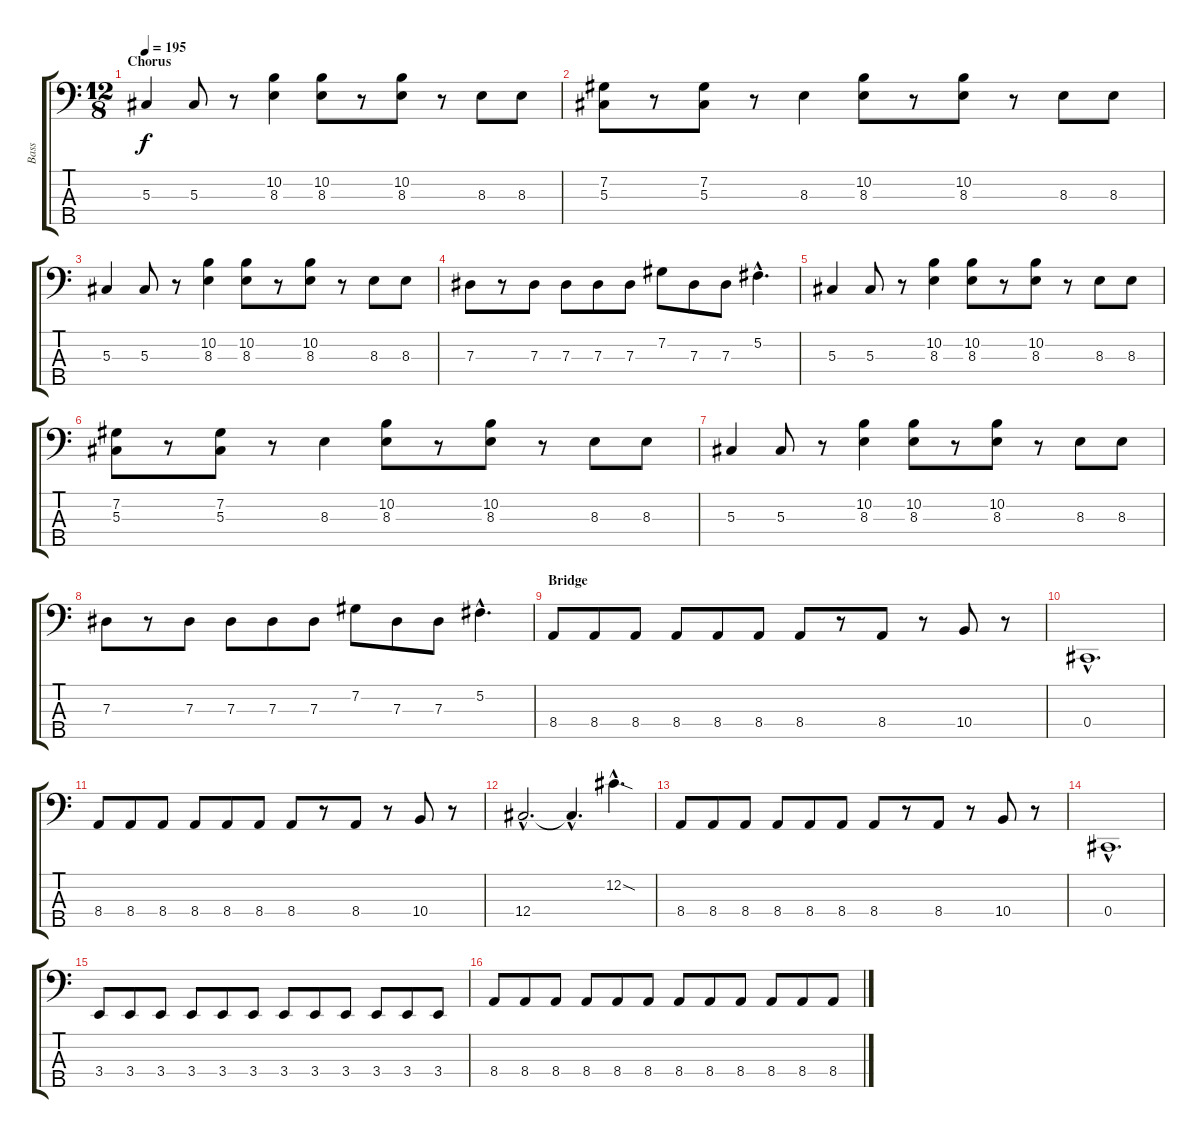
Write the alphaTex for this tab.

\track ("Bass" "Bass") {instrument slapbass1}
\staff {score tabs}
\tuning (Gb2 Db2 Ab1 Db1 Bb0) {hide}
\ts (12 8)
\section ("" "Chorus")
\tempo 195
\clef f4
\ks c
5.3.4{dy f} 5.3.8 r.8 (10.2 8.3).4 (10.2 8.3).8 r.8 (10.2 8.3).8 r.8 8.3.8 8.3.8 |
(7.2 5.3).8 r.8 (7.2 5.3).8 r.8 8.3.4 (10.2 8.3).8 r.8 (10.2 8.3).8 r.8 8.3.8 8.3.8 |
5.3.4 5.3.8 r.8 (10.2 8.3).4 (10.2 8.3).8 r.8 (10.2 8.3).8 r.8 8.3.8 8.3.8 |
7.3.8 r.8 7.3.8 7.3.8 7.3.8 7.3.8 7.2.8 7.3.8 7.3.8 5.2{hac}.4{d} |
5.3.4 5.3.8 r.8 (10.2 8.3).4 (10.2 8.3).8 r.8 (10.2 8.3).8 r.8 8.3.8 8.3.8 |
(7.2 5.3).8 r.8 (7.2 5.3).8 r.8 8.3.4 (10.2 8.3).8 r.8 (10.2 8.3).8 r.8 8.3.8 8.3.8 |
5.3.4 5.3.8 r.8 (10.2 8.3).4 (10.2 8.3).8 r.8 (10.2 8.3).8 r.8 8.3.8 8.3.8 |
7.3.8 r.8 7.3.8 7.3.8 7.3.8 7.3.8 7.2.8 7.3.8 7.3.8 5.2{hac}.4{d} |
\section ("" "Bridge")
8.4.8 8.4.8 8.4.8 8.4.8 8.4.8 8.4.8 8.4.8 r.8 8.4.8 r.8 10.4.8 r.8 |
0.4{hac}.1{d} |
8.4.8 8.4.8 8.4.8 8.4.8 8.4.8 8.4.8 8.4.8 r.8 8.4.8 r.8 10.4.8 r.8 |
12.4{hac}.2{d} 12.4{hac t}.4{d} 12.2{sod hac}.4{d} |
8.4.8 8.4.8 8.4.8 8.4.8 8.4.8 8.4.8 8.4.8 r.8 8.4.8 r.8 10.4.8 r.8 |
0.4{hac}.1{d} |
3.4.8 3.4.8 3.4.8 3.4.8 3.4.8 3.4.8 3.4.8 3.4.8 3.4.8 3.4.8 3.4.8 3.4.8 |
8.4.8 8.4.8 8.4.8 8.4.8 8.4.8 8.4.8 8.4.8 8.4.8 8.4.8 8.4.8 8.4.8 8.4.8
